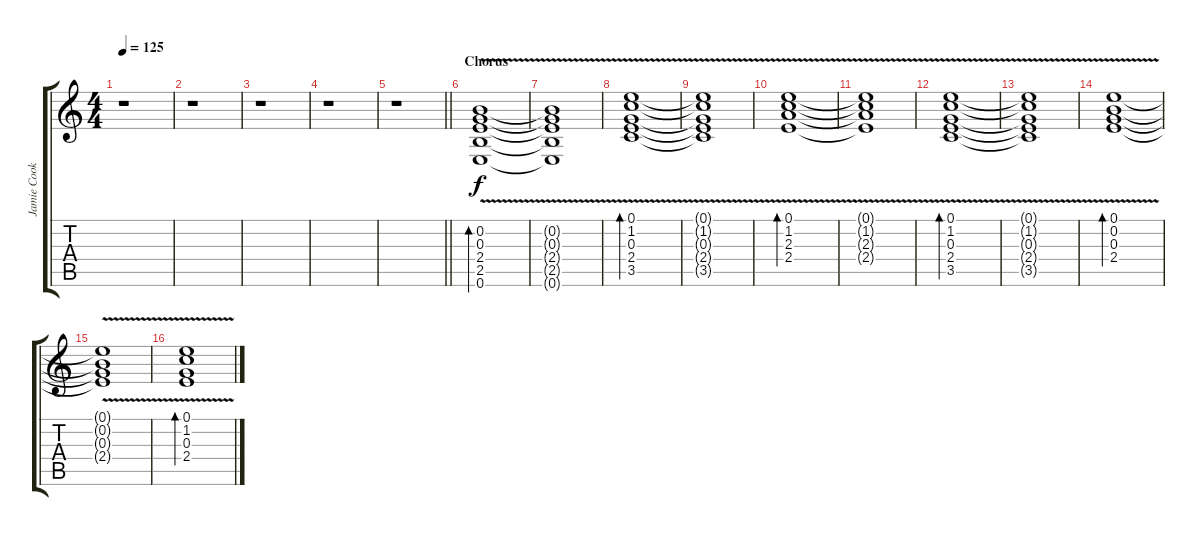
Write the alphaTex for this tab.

\track ("Jamie Cook" "Jamie Cook") {instrument electricguitarjazz}
\staff {score tabs}
\tuning (E4 B3 G3 D3 A2 E2) {hide}
\ts (4 4)
\tempo 125
\clef g2
\ks c
r.1{dy f} |
r.1 |
r.1 |
r.1 |
\barLineRight lightlight
r.1 |
\section ("" "Chorus")
(0.2{v} 0.3{v} 2.4{v} 2.5{v} 0.6{v}).1{bd 240} |
(0.2{t} 0.3{t} 2.4{t} 2.5{t} 0.6{t}).1 |
(0.1{v} 1.2{v} 0.3{v} 2.4{v} 3.5{v}).1{bd 240} |
(0.1{t} 1.2{t} 0.3{t} 2.4{t} 3.5{t}).1 |
(0.1{v} 1.2{v} 2.3{v} 2.4{v}).1{bd 240} |
(0.1{t} 1.2{t} 2.3{t} 2.4{t}).1 |
(0.1{v} 1.2{v} 0.3{v} 2.4{v} 3.5{v}).1{bd 240} |
(0.1{t} 1.2{t} 0.3{t} 2.4{t} 3.5{t}).1 |
(0.1{v} 0.2{v} 0.3{v} 2.4{v}).1{bd 240} |
(0.1{t} 0.2{t} 0.3{t} 2.4{t}).1 |
(0.1{v} 1.2{v} 0.3{v} 2.4{v}).1{bd 240}
